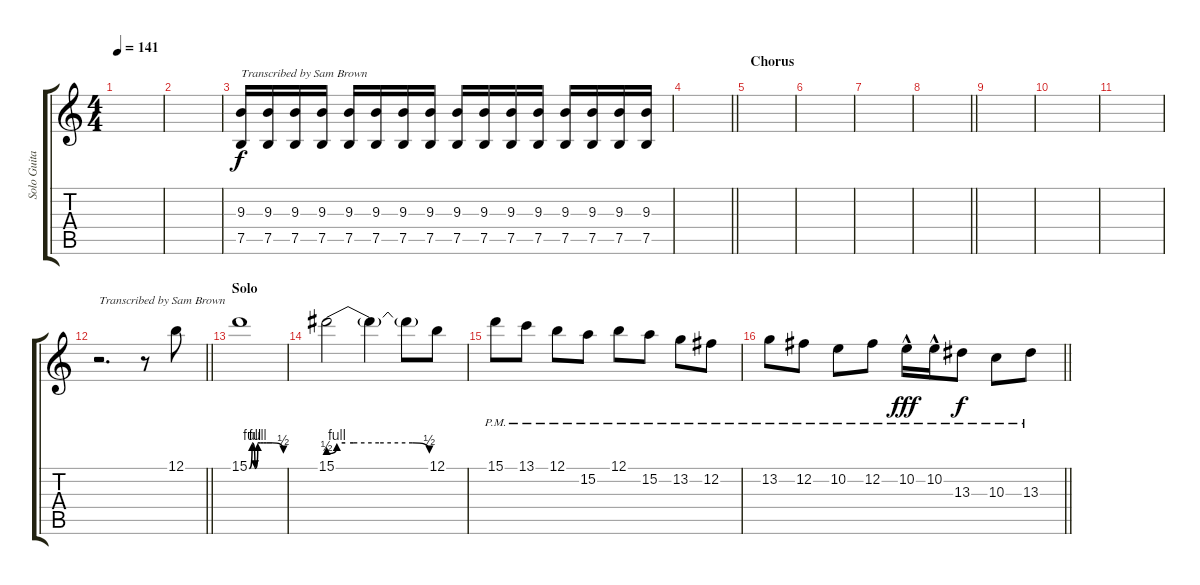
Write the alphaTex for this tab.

\track ("Solo Guitar I" "Solo Guita") {instrument distortionguitar}
\staff {score tabs}
\tuning (B3 Gb3 D3 A2 E2 B1) {hide}
\ts (4 4)
\section ("" "")
\tempo 141
\clef g2
\ks c
|
|
(9.3 7.5).16{txt "Transcribed by Sam Brown" volume 8} (9.3 7.5).16 (9.3 7.5).16 (9.3 7.5).16 (9.3 7.5).16 (9.3 7.5).16 (9.3 7.5).16 (9.3 7.5).16 (9.3 7.5).16 (9.3 7.5).16 (9.3 7.5).16 (9.3 7.5).16 (9.3 7.5).16 (9.3 7.5).16 (9.3 7.5).16 (9.3 7.5).16 |
\barLineRight lightlight
|
\section ("" "Chorus")
|
|
|
\barLineRight lightlight
|
\section ("" "")
|
|
|
\barLineRight lightlight
r.2{d txt "Transcribed by Sam Brown" volume 15} r.8 12.1.8 |
\section ("" "Solo")
15.1{be (custom 0 0 5 4 10 0 15 4 20 4 25 4 30 4 40 4 60 2)}.1 |
15.1{be (custom 0 2 5 4 10 4 15 4 30 4 50 4 60 2)}.2 15.1{t}.4 15.1{t}.8 12.1.8 |
15.1{pm}.8 13.1{pm}.8 12.1{pm}.8 15.2{pm}.8 12.1{pm}.8 15.2{pm}.8 13.2{pm}.8 12.2{pm}.8 |
\barLineRight lightlight
13.2{pm}.8 12.2{pm}.8 10.2{pm}.8 12.2{pm}.8 10.2{hac pm}.16{dy fff} 10.2{hac pm}.16 13.3{pm}.8{dy f} 10.3{pm}.8 13.3{pm}.8
